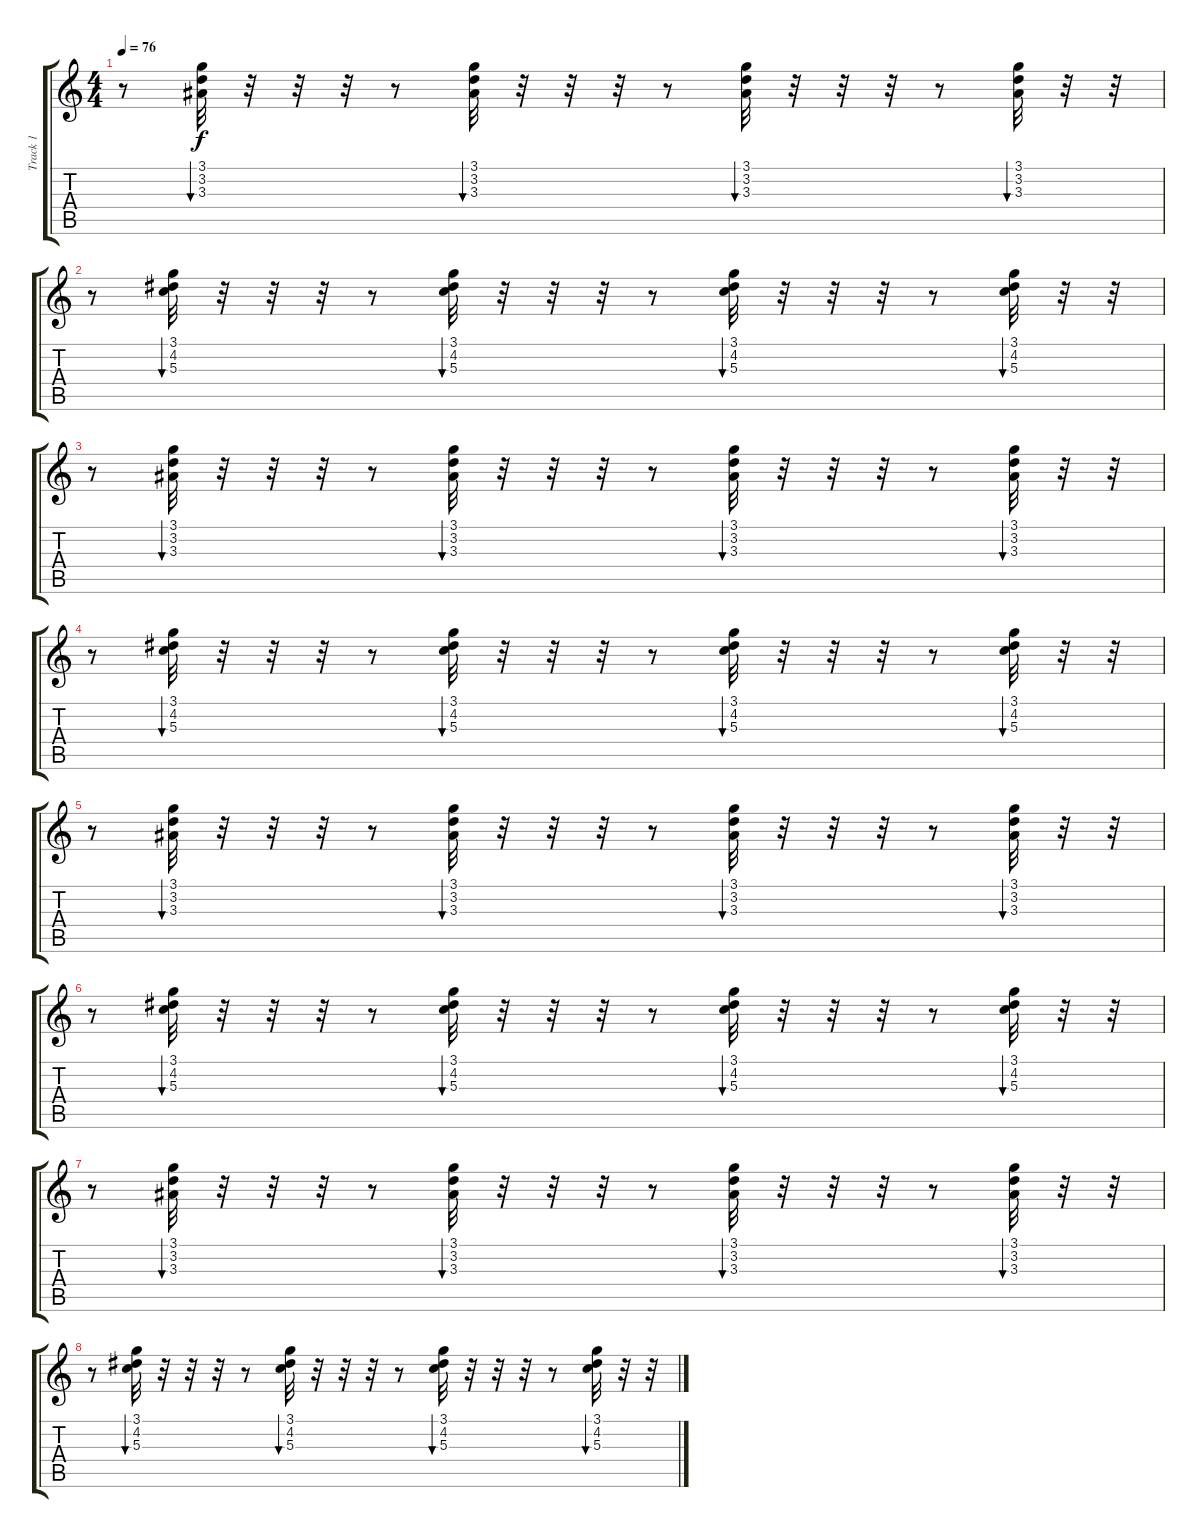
\track ("Track 1" "Track 1") {instrument overdrivenguitar}
\staff {score tabs}
\tuning (E4 B3 G3 D3 A2 E2) {hide}
\ts (4 4)
\tempo 76
\clef g2
\ks c
r.8{dy f volume 10 instrument overdrivenguitar} (3.1 3.2 3.3).32{bu 60} r.32 r.32 r.32 r.8 (3.1 3.2 3.3).32{bu 60} r.32 r.32 r.32 r.8 (3.1 3.2 3.3).32{bu 60} r.32 r.32 r.32 r.8 (3.1 3.2 3.3).32{bu 60} r.32 r.32 |
r.8 (3.1 4.2 5.3).32{bu 60} r.32 r.32 r.32 r.8 (3.1 4.2 5.3).32{bu 60} r.32 r.32 r.32 r.8 (3.1 4.2 5.3).32{bu 60} r.32 r.32 r.32 r.8 (3.1 4.2 5.3).32{bu 60} r.32 r.32 |
r.8 (3.1 3.2 3.3).32{bu 60} r.32 r.32 r.32 r.8 (3.1 3.2 3.3).32{bu 60} r.32 r.32 r.32 r.8 (3.1 3.2 3.3).32{bu 60} r.32 r.32 r.32 r.8 (3.1 3.2 3.3).32{bu 60} r.32 r.32 |
r.8 (3.1 4.2 5.3).32{bu 60} r.32 r.32 r.32 r.8 (3.1 4.2 5.3).32{bu 60} r.32 r.32 r.32 r.8 (3.1 4.2 5.3).32{bu 60} r.32 r.32 r.32 r.8 (3.1 4.2 5.3).32{bu 60} r.32 r.32 |
r.8 (3.1 3.2 3.3).32{bu 60} r.32 r.32 r.32 r.8 (3.1 3.2 3.3).32{bu 60} r.32 r.32 r.32 r.8 (3.1 3.2 3.3).32{bu 60} r.32 r.32 r.32 r.8 (3.1 3.2 3.3).32{bu 60} r.32 r.32 |
r.8 (3.1 4.2 5.3).32{bu 60} r.32 r.32 r.32 r.8 (3.1 4.2 5.3).32{bu 60} r.32 r.32 r.32 r.8 (3.1 4.2 5.3).32{bu 60} r.32 r.32 r.32 r.8 (3.1 4.2 5.3).32{bu 60} r.32 r.32 |
r.8 (3.1 3.2 3.3).32{bu 60} r.32 r.32 r.32 r.8 (3.1 3.2 3.3).32{bu 60} r.32 r.32 r.32 r.8 (3.1 3.2 3.3).32{bu 60} r.32 r.32 r.32 r.8 (3.1 3.2 3.3).32{bu 60} r.32 r.32 |
r.8 (3.1 4.2 5.3).32{bu 60} r.32 r.32 r.32 r.8 (3.1 4.2 5.3).32{bu 60} r.32 r.32 r.32 r.8 (3.1 4.2 5.3).32{bu 60} r.32 r.32 r.32 r.8 (3.1 4.2 5.3).32{bu 60} r.32 r.32
